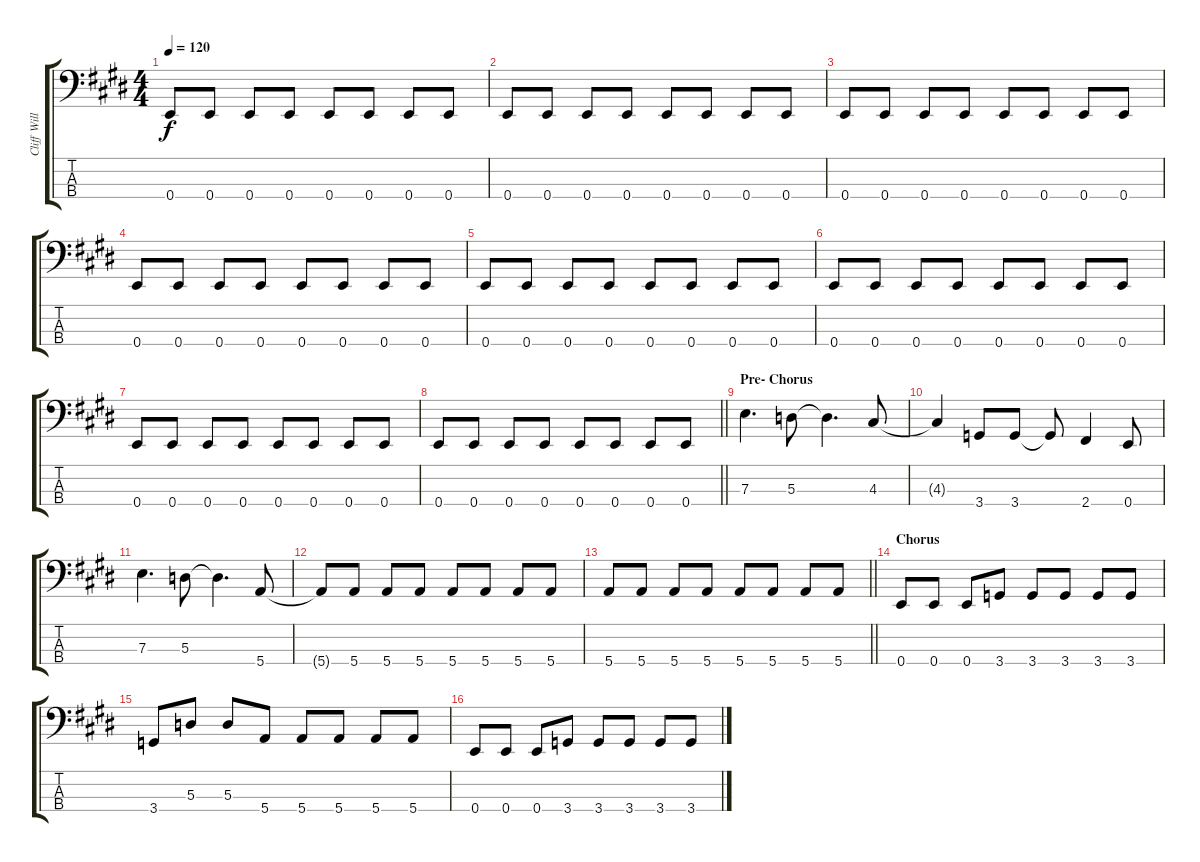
\track ("Cliff Williams (Bass)" "Cliff Will") {instrument electricbasspick}
\staff {score tabs}
\tuning (G2 D2 A1 E1) {hide}
\ts (4 4)
\tempo 120
\clef f4
\ks e
0.4.8{dy f} 0.4.8 0.4.8 0.4.8 0.4.8 0.4.8 0.4.8 0.4.8 |
0.4.8 0.4.8 0.4.8 0.4.8 0.4.8 0.4.8 0.4.8 0.4.8 |
0.4.8 0.4.8 0.4.8 0.4.8 0.4.8 0.4.8 0.4.8 0.4.8 |
0.4.8 0.4.8 0.4.8 0.4.8 0.4.8 0.4.8 0.4.8 0.4.8 |
0.4.8 0.4.8 0.4.8 0.4.8 0.4.8 0.4.8 0.4.8 0.4.8 |
0.4.8 0.4.8 0.4.8 0.4.8 0.4.8 0.4.8 0.4.8 0.4.8 |
0.4.8 0.4.8 0.4.8 0.4.8 0.4.8 0.4.8 0.4.8 0.4.8 |
\barLineRight lightlight
0.4.8 0.4.8 0.4.8 0.4.8 0.4.8 0.4.8 0.4.8 0.4.8 |
\section ("" "Pre- Chorus")
7.3.4{d} 5.3.8 5.3{t}.4{d} 4.3.8 |
4.3{t}.4 3.4.8 3.4.8 3.4{t}.8 2.4.4 0.4.8 |
7.3.4{d} 5.3.8 5.3{t}.4{d} 5.4.8 |
5.4{t}.8 5.4.8 5.4.8 5.4.8 5.4.8 5.4.8 5.4.8 5.4.8 |
\barLineRight lightlight
5.4.8 5.4.8 5.4.8 5.4.8 5.4.8 5.4.8 5.4.8 5.4.8 |
\section ("" "Chorus")
0.4.8 0.4.8 0.4.8 3.4.8 3.4.8 3.4.8 3.4.8 3.4.8 |
3.4.8 5.3.8 5.3.8 5.4.8 5.4.8 5.4.8 5.4.8 5.4.8 |
0.4.8 0.4.8 0.4.8 3.4.8 3.4.8 3.4.8 3.4.8 3.4.8
